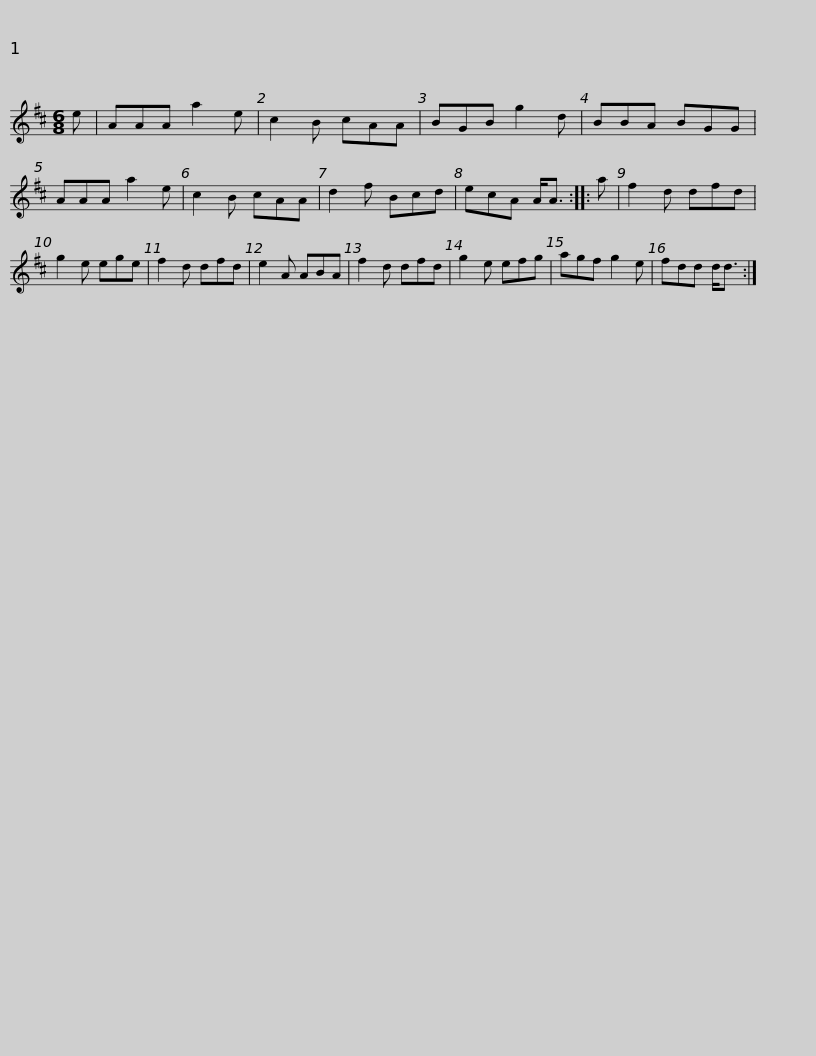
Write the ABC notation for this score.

X:1
L:1/8
M:6/8
I:linebreak $
K:D
V:1 treble
V:1
 e | AAA a2 e | c2 B cAA | BGB g2 d | BBA BGG | %5
 AAA a2 e | c2 B cAA | d2 f Bcd | ecA A<A ::$ a | %10
 f2 d dfd | g2 e ege | f2 d dfd | e2 A ABA | f2 d dfd | %15
 g2 e efg | agf g2 e | fdd d<d :| %18
